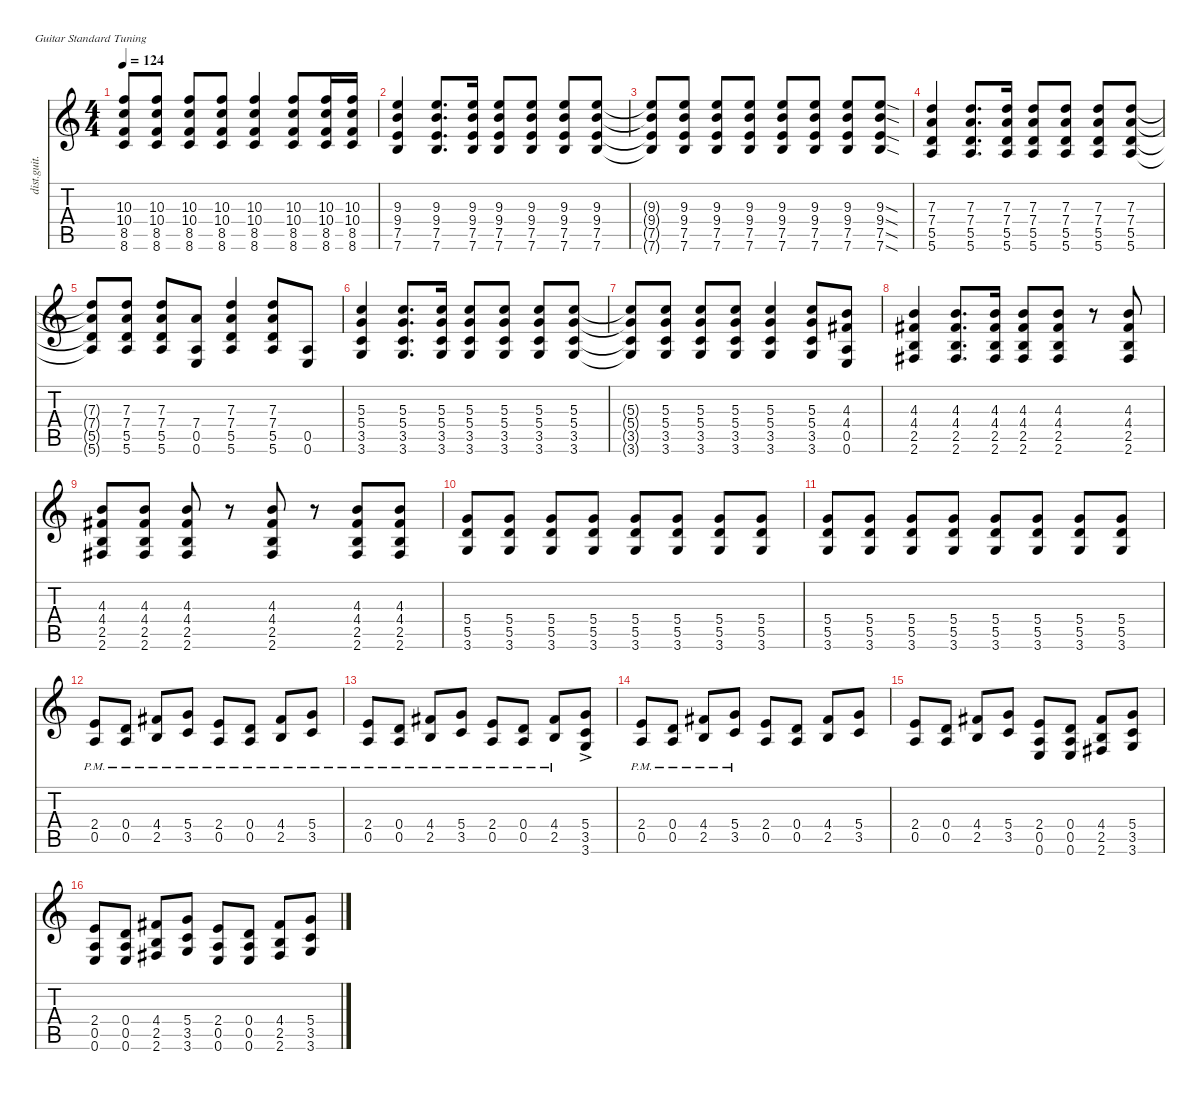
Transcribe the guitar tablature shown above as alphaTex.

\defaultSystemsLayout 4
\hideDynamics
\bracketExtendMode nobrackets
\otherSystemsTrackNameOrientation horizontal
\track ("Guitar 1" "dist.guit.") {instrument distortionguitar}
\staff {score tabs}
\tuning (E4 B3 G3 D3 A2 E2)
\ts (4 4)
\tempo 124
\clef g2
\ks c
(10.3 10.4 8.5 8.6).8{dy f beam Up} (10.3 10.4 8.5 8.6).8{beam Up} (10.3 10.4 8.5 8.6).8{beam Up} (10.3 10.4 8.5 8.6).8{beam Up} (10.3 10.4 8.5 8.6).4{beam Up} (10.3 10.4 8.5 8.6).8{beam Up} (10.3 10.4 8.5 8.6).16{beam Up} (10.3 10.4 8.5 8.6).16{beam Up} |
(9.3 9.4 7.5 7.6).4{beam Up} (9.3 9.4 7.5 7.6).8{d beam Up} (9.3 9.4 7.5 7.6).16{beam Up} (9.3 9.4 7.5 7.6).8{beam Up} (9.3 9.4 7.5 7.6).8{beam Up} (9.3 9.4 7.5 7.6).8{beam Up} (9.3 9.4 7.5 7.6).8{beam Up} |
(9.3{t} 9.4{t} 7.5{t} 7.6{t}).8{beam Up} (9.3 9.4 7.5 7.6).8{beam Up} (9.3 9.4 7.5 7.6).8{beam Up} (9.3 9.4 7.5 7.6).8{beam Up} (9.3 9.4 7.5 7.6).8{beam Up} (9.3 9.4 7.5 7.6).8{beam Up} (9.3 9.4 7.5 7.6).8{beam Up} (9.3{sod} 9.4{sod} 7.5{sod} 7.6{sod}).8{beam Up} |
(7.3 7.4 5.5 5.6).4{beam Up} (7.3 7.4 5.5 5.6).8{d beam Up} (7.3 7.4 5.5 5.6).16{beam Up} (7.3 7.4 5.5 5.6).8{beam Up} (7.3 7.4 5.5 5.6).8{beam Up} (7.3 7.4 5.5 5.6).8{beam Up} (7.3 7.4 5.5 5.6).8{beam Up} |
(7.3{t} 7.4{t} 5.5{t} 5.6{t}).8{beam Up} (7.3 7.4 5.5 5.6).8{beam Up} (7.3 7.4 5.5 5.6).8{beam Up} (7.4 0.5 0.6).8{beam Up} (7.3 7.4 5.5 5.6).4{beam Up} (7.3 7.4 5.5 5.6).8{beam Up} (0.5 0.6).8{beam Up} |
(5.3 5.4 3.5 3.6).4{beam Up} (5.3 5.4 3.5 3.6).8{d beam Up} (5.3 5.4 3.5 3.6).16{beam Up} (5.3 5.4 3.5 3.6).8{beam Up} (5.3 5.4 3.5 3.6).8{beam Up} (5.3 5.4 3.5 3.6).8{beam Up} (5.3 5.4 3.5 3.6).8{beam Up} |
(5.3{t} 5.4{t} 3.5{t} 3.6{t}).8{beam Up} (5.3 5.4 3.5 3.6).8{beam Up} (5.3 5.4 3.5 3.6).8{beam Up} (5.3 5.4 3.5 3.6).8{beam Up} (5.3 5.4 3.5 3.6).4{beam Up} (5.3 5.4 3.5 3.6).8{beam Up} (4.3 4.4{acc #} 0.5 0.6).8{beam Up} |
(4.3 4.4{acc #} 2.5 2.6{acc #}).4{beam Up} (4.3 4.4{acc #} 2.5 2.6{acc #}).8{d beam Up} (4.3 4.4{acc #} 2.5 2.6{acc #}).16{beam Up} (4.3 4.4{acc #} 2.5 2.6{acc #}).8{beam Up} (4.3 4.4{acc #} 2.5 2.6{acc #}).8{beam Up} r.8{beam Up} (4.3 4.4{acc #} 2.5 2.6{acc #}).8{beam Up} |
(4.3 4.4{acc #} 2.5 2.6{acc #}).8{beam Up} (4.3 4.4{acc #} 2.5 2.6{acc #}).8{beam Up} (4.3 4.4{acc #} 2.5 2.6{acc #}).8{beam Up} r.8{beam Up} (4.3 4.4{acc #} 2.5 2.6{acc #}).8{beam Up} r.8{beam Up} (4.3 4.4{acc #} 2.5 2.6{acc #}).8{beam Up} (4.3 4.4{acc #} 2.5 2.6{acc #}).8{beam Up} |
(5.4 5.5 3.6).8{beam Up} (5.4 5.5 3.6).8{beam Up} (5.4 5.5 3.6).8{beam Up} (5.4 5.5 3.6).8{beam Up} (5.4 5.5 3.6).8{beam Up} (5.4 5.5 3.6).8{beam Up} (5.4 5.5 3.6).8{beam Up} (5.4 5.5 3.6).8{beam Up} |
(5.4 5.5 3.6).8{beam Up} (5.4 5.5 3.6).8{beam Up} (5.4 5.5 3.6).8{beam Up} (5.4 5.5 3.6).8{beam Up} (5.4 5.5 3.6).8{beam Up} (5.4 5.5 3.6).8{beam Up} (5.4 5.5 3.6).8{beam Up} (5.4 5.5 3.6).8{beam Up} |
(2.4{pm} 0.5{pm}).8{beam Up} (0.4{pm} 0.5{pm}).8{beam Up} (4.4{pm acc #} 2.5{pm}).8{beam Up} (5.4{pm} 3.5{pm}).8{beam Up} (2.4{pm} 0.5{pm}).8{beam Up} (0.4{pm} 0.5{pm}).8{beam Up} (4.4{pm acc #} 2.5{pm}).8{beam Up} (5.4{pm} 3.5{pm}).8{beam Up} |
(2.4{pm} 0.5{pm}).8{beam Up} (0.4{pm} 0.5{pm}).8{beam Up} (4.4{pm acc #} 2.5{pm}).8{beam Up} (5.4{pm} 3.5{pm}).8{beam Up} (2.4{pm} 0.5{pm}).8{beam Up} (0.4{pm} 0.5{pm}).8{beam Up} (4.4{pm acc #} 2.5{pm}).8{beam Up} (5.4{ac} 3.5{ac} 3.6{ac}).8{beam Up} |
(2.4{pm} 0.5{pm}).8{beam Up} (0.4{pm} 0.5{pm}).8{beam Up} (4.4{pm acc #} 2.5{pm}).8{beam Up} (5.4{pm} 3.5{pm}).8{beam Up} (2.4 0.5).8{beam Up} (0.4 0.5).8{beam Up} (4.4{acc #} 2.5).8{beam Up} (5.4 3.5).8{beam Up} |
(2.4 0.5).8{beam Up} (0.4 0.5).8{beam Up} (4.4{acc #} 2.5).8{beam Up} (5.4 3.5).8{beam Up} (2.4 0.5 0.6).8{beam Up} (0.4 0.5 0.6).8{beam Up} (4.4{acc #} 2.5 2.6{acc #}).8{beam Up} (5.4 3.5 3.6).8{beam Up} |
(2.4 0.5 0.6).8{beam Up} (0.4 0.5 0.6).8{beam Up} (4.4{acc #} 2.5 2.6{acc #}).8{beam Up} (5.4 3.5 3.6).8{beam Up} (2.4 0.5 0.6).8{beam Up} (0.4 0.5 0.6).8{beam Up} (4.4{acc #} 2.5 2.6{acc #}).8{beam Up} (5.4 3.5 3.6).8{beam Up}
